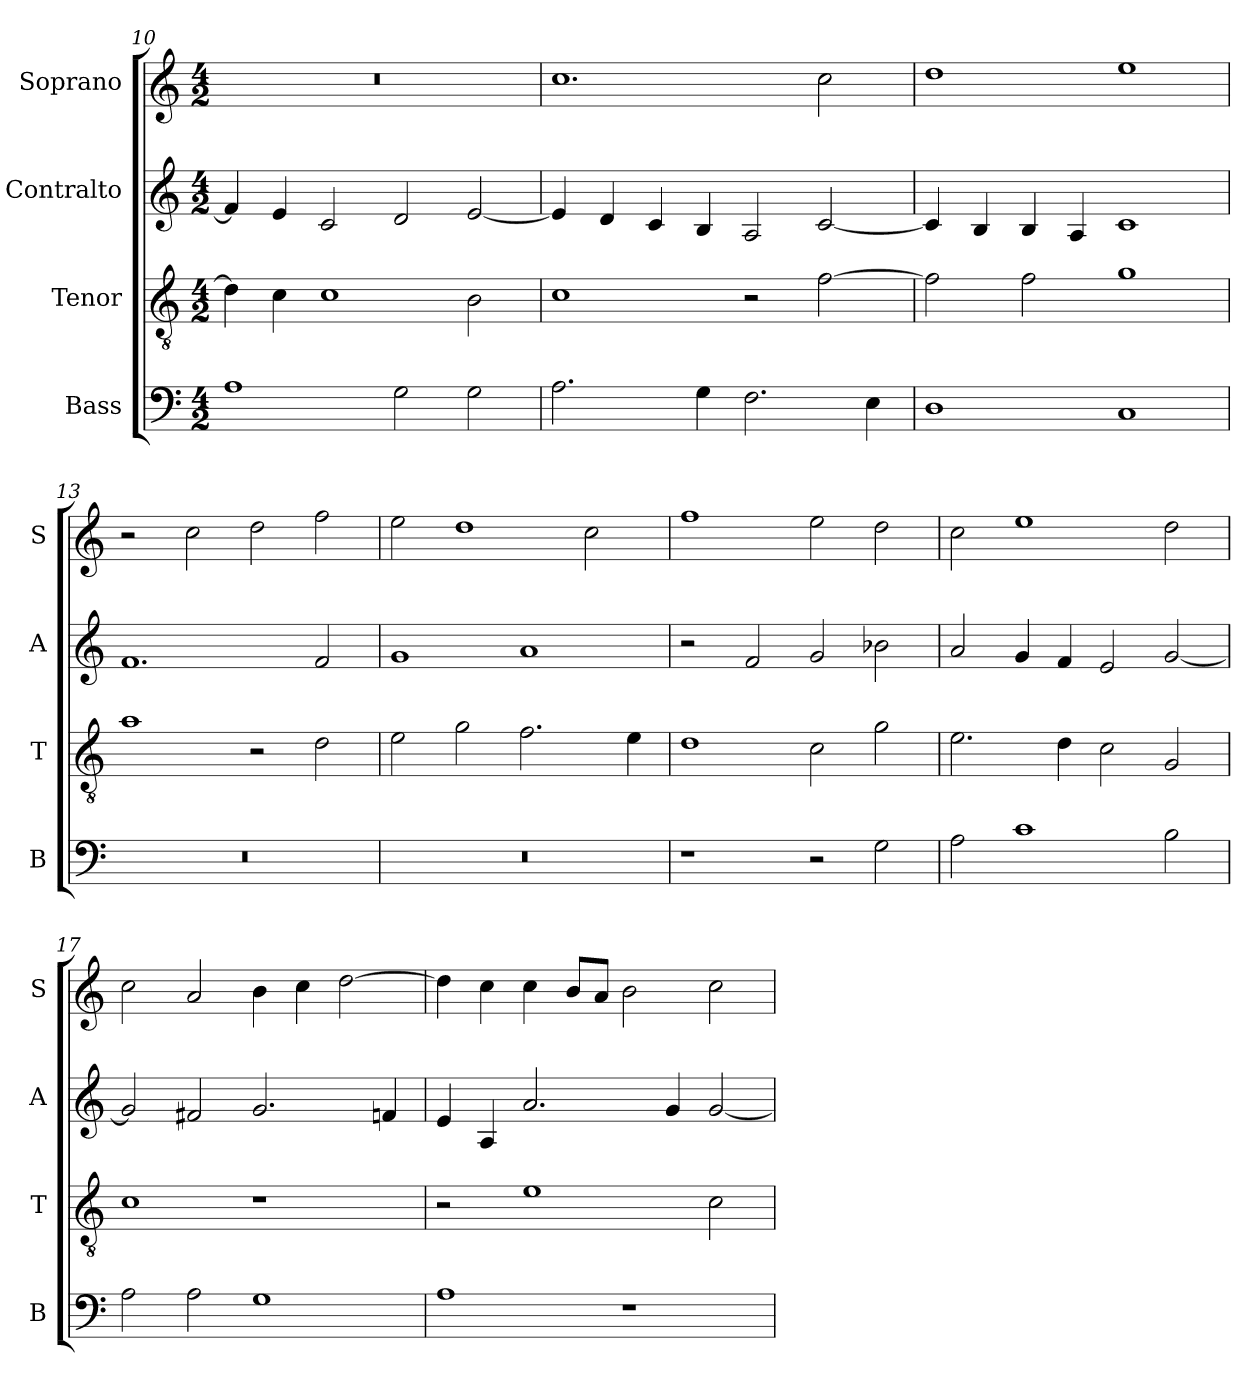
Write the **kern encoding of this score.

**kern	**kern	**kern	**kern
*part4	*part3	*part2	*part1
*staff4	*staff3	*staff2	*staff1
*I"Bass	*I"Tenor	*I"Contralto	*I"Soprano
*I'B	*I'T	*I'A	*I'S
*clefF4	*clefGv2	*clefG2	*clefG2
*k[]	*k[]	*k[]	*k[]
*C:ion	*C:ion	*C:ion	*C:ion
*M4/2	*M4/2	*M4/2	*M4/2
=10	=10	=10	=10
1A	4d]	4f]	0r
.	4c	4e	.
.	1c	2c	.
2G	.	2d	.
2G	2B	[2e	.
=11	=11	=11	=11
2.A	1c	4e]	1.cc
.	.	4d	.
.	.	4c	.
4G	.	4B	.
2.F	2r	2A	.
.	[2f	[2c	2cc
4E	.	.	.
=12	=12	=12	=12
1D	2f]	4c]	1dd
.	.	4B	.
.	2f	4B	.
.	.	4A	.
1C	1g	1c	1ee
=13	=13	=13	=13
0r	1a	1.f	2r
.	.	.	2cc
.	2r	.	2dd
.	2d	2f	2ff
=14	=14	=14	=14
0r	2e	1g	2ee
.	2g	.	1dd
.	2.f	1a	.
.	.	.	2cc
.	4e	.	.
=15	=15	=15	=15
1r	1d	2r	1ff
.	.	2f	.
2r	2c	2g	2ee
2G	2g	2b-X	2dd
=16	=16	=16	=16
2A	2.e	2a	2cc
1c	.	4g	1ee
.	4d	4f	.
.	2c	2e	.
2B	2G	[2g	2dd
=17	=17	=17	=17
2A	1c	2g]	2cc
2A	.	2f#X	2a
1G	1r	2.g	4b
.	.	.	4cc
.	.	.	[2dd
.	.	4fn	.
=18	=18	=18	=18
1A	2r	4e	4dd]
.	.	4A	4cc
.	1e	2.a	4cc
.	.	.	8b/L
.	.	.	8a/J
1r	.	.	2b
.	.	4g	.
.	2c	[2g	2cc
=	=	=	=
*-	*-	*-	*-
